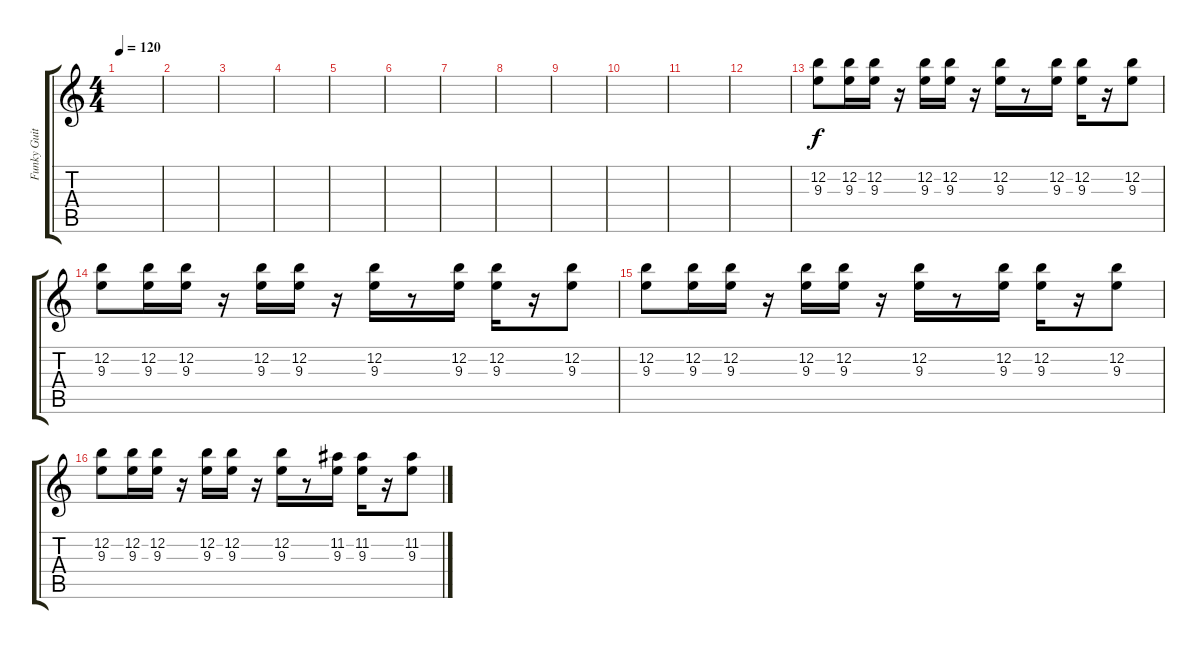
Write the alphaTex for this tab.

\track ("Funky Guitar" "Funky Guit") {instrument electricguitarclean}
\staff {score tabs}
\tuning (E4 B3 G3 D3 A2 E2) {hide}
\ts (4 4)
\tempo 120
\clef g2
\ks c
|
|
|
|
|
|
|
|
|
|
|
|
(12.2 9.3).8 (12.2 9.3).16 (12.2 9.3).16 r.16 (12.2 9.3).16 (12.2 9.3).16 r.16 (12.2 9.3).16 r.8 (12.2 9.3).16 (12.2 9.3).16 r.16 (12.2 9.3).8 |
(12.2 9.3).8 (12.2 9.3).16 (12.2 9.3).16 r.16 (12.2 9.3).16 (12.2 9.3).16 r.16 (12.2 9.3).16 r.8 (12.2 9.3).16 (12.2 9.3).16 r.16 (12.2 9.3).8 |
(12.2 9.3).8 (12.2 9.3).16 (12.2 9.3).16 r.16 (12.2 9.3).16 (12.2 9.3).16 r.16 (12.2 9.3).16 r.8 (12.2 9.3).16 (12.2 9.3).16 r.16 (12.2 9.3).8 |
(12.2 9.3).8 (12.2 9.3).16 (12.2 9.3).16 r.16 (12.2 9.3).16 (12.2 9.3).16 r.16 (12.2 9.3).16 r.8 (11.2 9.3).16 (11.2 9.3).16 r.16 (11.2 9.3).8
